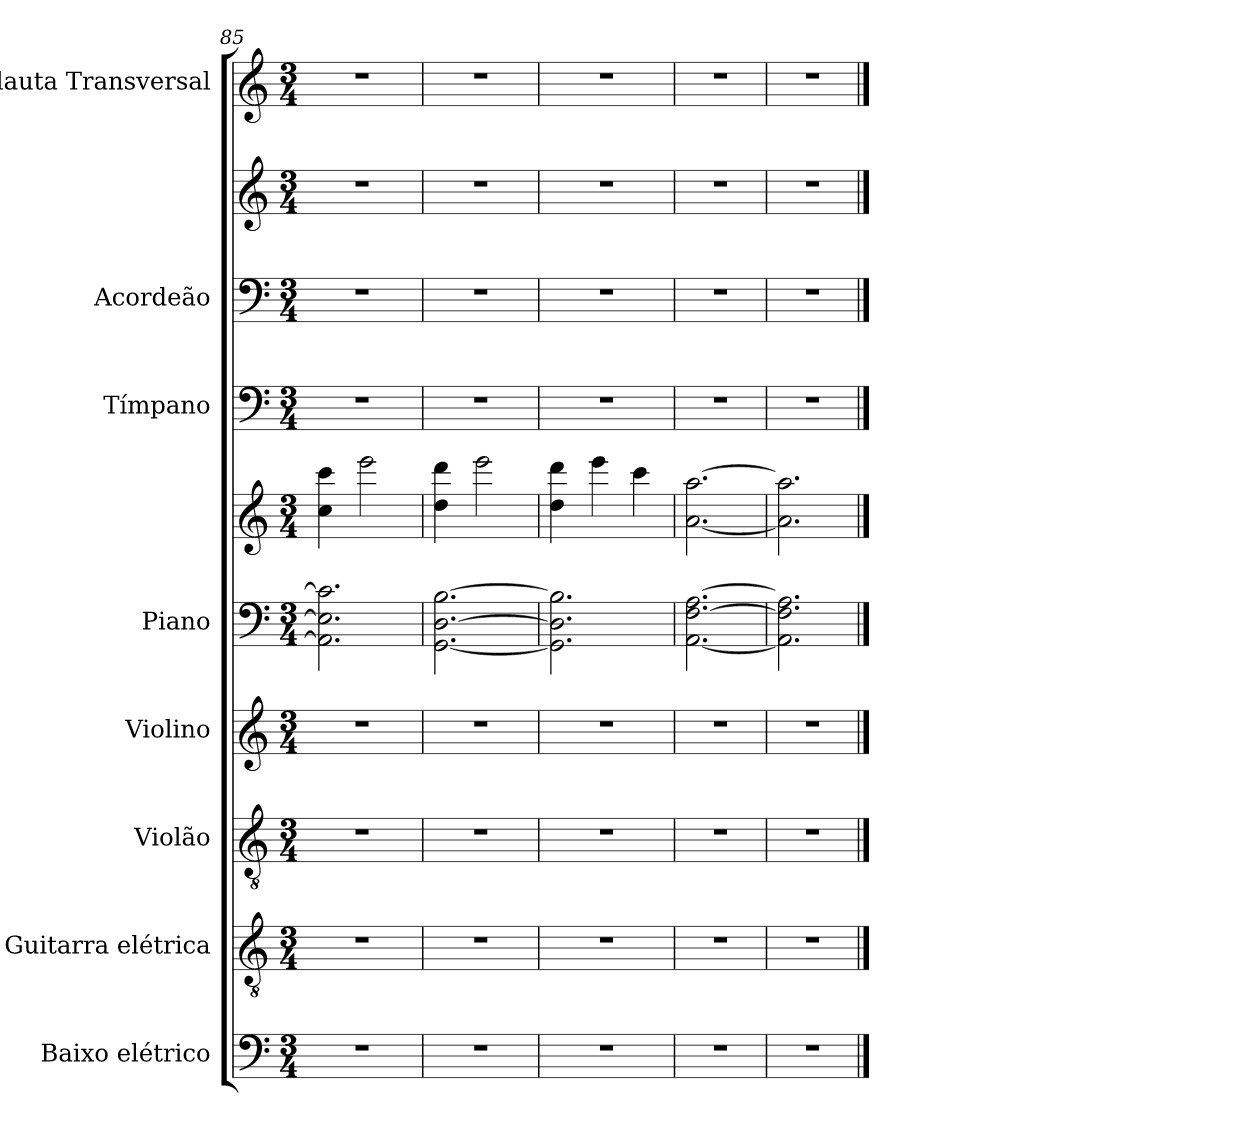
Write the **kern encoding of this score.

**kern	**kern	**kern	**kern	**kern	**kern	**kern	**kern	**kern	**kern
*part8	*part7	*part6	*part5	*part4	*part4	*part3	*part2	*part2	*part1
*staff10	*staff9	*staff8	*staff7	*staff6	*staff5	*staff4	*staff3	*staff2	*staff1
*I"Baixo elétrico	*I"Guitarra elétrica	*I"Violão	*I"Violino	*I"Piano	*	*I"Tímpano	*I"Acordeão	*	*I"Flauta Transversal
*I'B. El.	*I'Gui. El.	*I'Viol.	*I'Vln.	*I'Pno	*	*	*I'Acor.	*	*I'Fl.
*clefF4	*clefGv2	*clefGv2	*clefG2	*clefF4	*clefG2	*clefF4	*clefF4	*clefG2	*clefG2
*ITrd7c12	*	*	*	*	*	*	*	*	*
*k[]	*k[]	*k[]	*k[]	*k[]	*k[]	*k[]	*k[]	*k[]	*k[]
*M3/4	*M3/4	*M3/4	*M3/4	*M3/4	*M3/4	*M3/4	*M3/4	*M3/4	*M3/4
=85	=85	=85	=85	=85	=85	=85	=85	=85	=85
2.r	2.r	2.r	2.r	2.AA\] 2.E\] 2.c\]	4cc\ 4ccc\	2.r	2.r	2.r	2.r
.	.	.	.	.	2eee\	.	.	.	.
=86	=86	=86	=86	=86	=86	=86	=86	=86	=86
2.r	2.r	2.r	2.r	[2.GG\ [2.D\ [2.B\	4dd\ 4ddd\	2.r	2.r	2.r	2.r
.	.	.	.	.	2eee\	.	.	.	.
=87	=87	=87	=87	=87	=87	=87	=87	=87	=87
2.r	2.r	2.r	2.r	2.GG\] 2.D\] 2.B\]	4dd\ 4ddd\	2.r	2.r	2.r	2.r
.	.	.	.	.	4eee\	.	.	.	.
.	.	.	.	.	4ccc\	.	.	.	.
=88	=88	=88	=88	=88	=88	=88	=88	=88	=88
2.r	2.r	2.r	2.r	[2.AA\ [2.F\ [2.A\	[2.a\ [2.aa\	2.r	2.r	2.r	2.r
=89	=89	=89	=89	=89	=89	=89	=89	=89	=89
2.r	2.r	2.r	2.r	2.AA\] 2.F\] 2.A\]	2.a\] 2.aa\]	2.r	2.r	2.r	2.r
==	==	==	==	==	==	==	==	==	==
*-	*-	*-	*-	*-	*-	*-	*-	*-	*-
